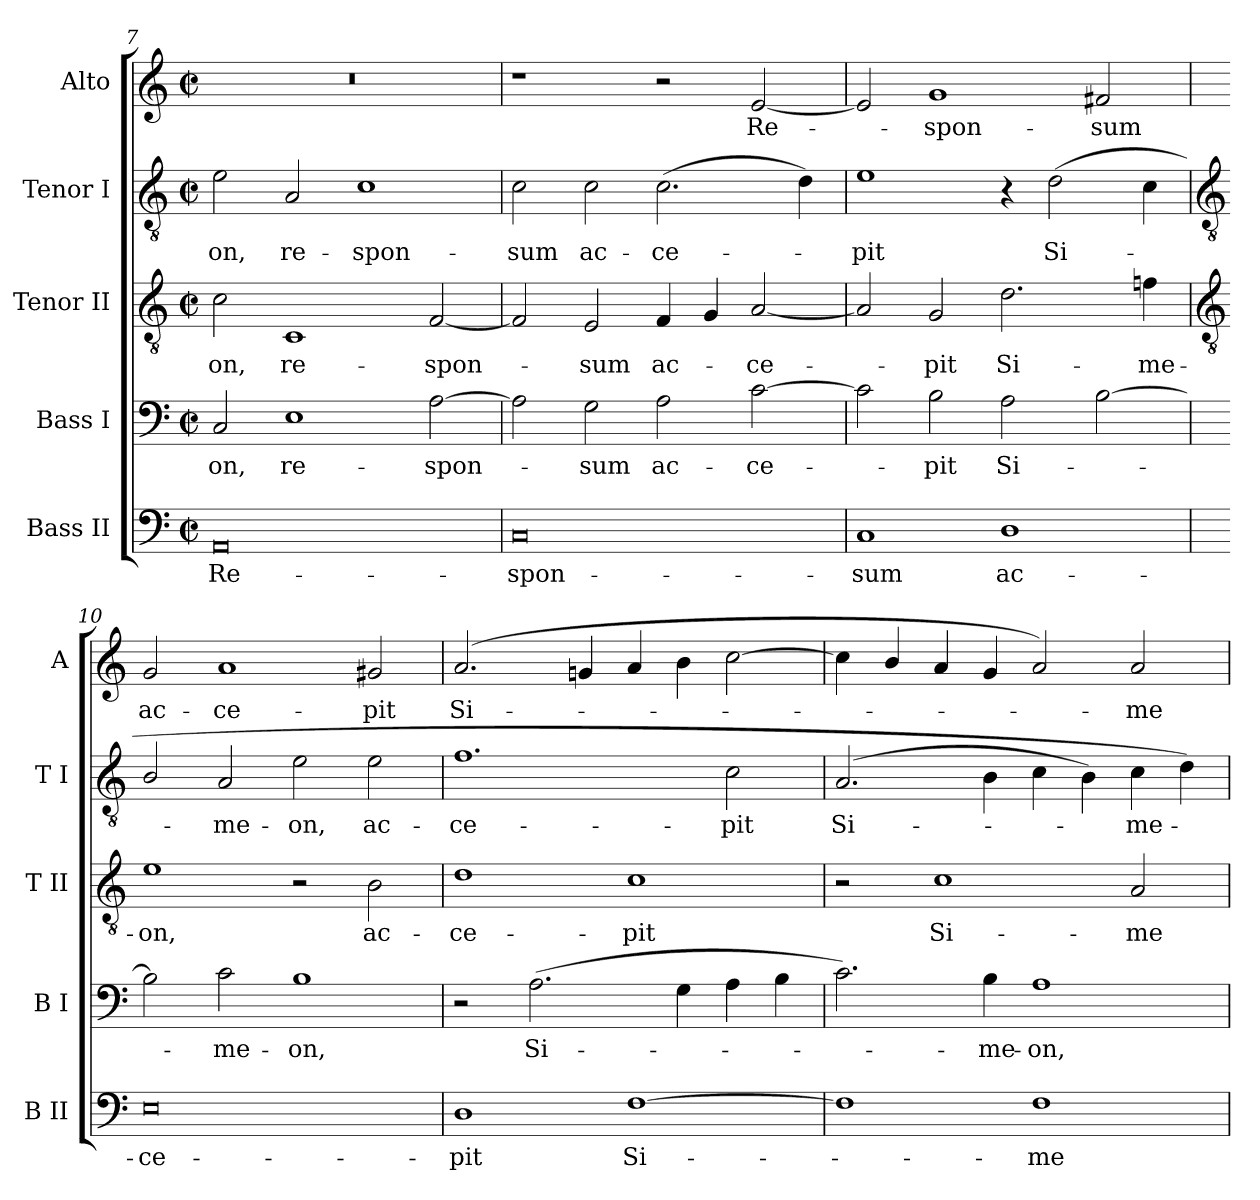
**kern	**text	**kern	**text	**kern	**text	**kern	**text	**kern	**text
*part5	*part5	*part4	*part4	*part3	*part3	*part2	*part2	*part1	*part1
*staff5	*staff5	*staff4	*staff4	*staff3	*staff3	*staff2	*staff2	*staff1	*staff1
*I"Bass II	*	*I"Bass I	*	*I"Tenor II	*	*I"Tenor I	*	*I"Alto	*
*I'B II	*	*I'B I	*	*I'T II	*	*I'T I	*	*I'A	*
*clefF4	*	*clefF4	*	*clefGv2	*	*clefGv2	*	*clefG2	*
*k[]	*	*k[]	*	*k[]	*	*k[]	*	*k[]	*
*C:	*	*C:	*	*C:	*	*C:	*	*C:	*
*M4/2	*	*M4/2	*	*M4/2	*	*M4/2	*	*M4/2	*
*met(c|)	*	*met(c|)	*	*met(c|)	*	*met(c|)	*	*met(c|)	*
=7	=7	=7	=7	=7	=7	=7	=7	=7	=7
!	!LO:LY:b	!	!LO:LY:b	!	!LO:LY:b	!	!LO:LY:b	!	!
0AA	Re-	2C	-on,	2c	-on,	2e	-on,	0r	.
!	!	!	!LO:LY:b	!	!LO:LY:b	!	!LO:LY:b	!	!
.	.	1E	re-	1C	re-	2A	re-	.	.
!	!	!	!	!	!	!	!LO:LY:b	!	!
.	.	.	.	.	.	1c	-spon-	.	.
!	!	!	!LO:LY:b	!	!LO:LY:b	!	!	!	!
.	.	[2A	-spon-	[2F	-spon-	.	.	.	.
=8	=8	=8	=8	=8	=8	=8	=8	=8	=8
!	!LO:LY:b	!	!	!	!	!	!LO:LY:b	!	!
0C	-spon-	2A]	.	2F]	.	2c	-sum	1r	.
!	!	!	!LO:LY:b	!	!LO:LY:b	!	!LO:LY:b	!	!
.	.	2G	sum	2E	sum	2c	ac-	.	.
!	!	!	!LO:LY:b	!	!LO:LY:b	!	!LO:LY:b	!	!
.	.	2A	ac-	4F	ac-	(>2.c	-ce-	2r	.
.	.	.	.	4G	.	.	.	.	.
!	!	!	!LO:LY:b	!	!LO:LY:b	!	!	!	!LO:LY:b
.	.	[2c	-ce-	[2A	ce-	.	.	[2e	Re-
.	.	.	.	.	.	4d)	.	.	.
=9	=9	=9	=9	=9	=9	=9	=9	=9	=9
!	!LO:LY:b	!	!	!	!	!	!LO:LY:b	!	!
1C	-sum	2c]	.	2A]	.	1e	pit	2e]	.
!	!	!	!LO:LY:b	!	!LO:LY:b	!	!	!	!LO:LY:b
.	.	2B	pit	2G	pit	.	.	1g	spon-
!	!LO:LY:b	!	!LO:LY:b	!	!LO:LY:b	!	!	!	!
1D	ac-	2A	Si-	2.d	Si-	4r	.	.	.
!	!	!	!	!	!	!	!LO:LY:b	!	!
.	.	.	.	.	.	(>2d	Si-	.	.
!	!	!	!	!	!	!	!	!	!LO:LY:b
.	.	[2B	.	.	.	.	.	2f#X	-sum
!	!	!	!	!	!LO:LY:b	!	!	!	!
.	.	.	.	4fn	-me-	4c	.	.	.
!!LO:LB:g=z
=10	=10	=10	=10	=10	=10	=10	=10	=10	=10
*	*	*	*	*clefGv2	*	*clefGv2	*	*	*
!	!LO:LY:b	!	!	!	!LO:LY:b	!	!	!	!LO:LY:b
0E	-ce-	2B]	.	1e	-on,	2B/	.	2g	ac-
!	!	!	!LO:LY:b	!	!	!	!LO:LY:b	!	!LO:LY:b
.	.	2c	me-	.	.	2A	me-	1a	-ce-
!	!	!	!LO:LY:b	!	!	!	!LO:LY:b	!	!
.	.	1B	-on,	2r	.	2e	-on,	.	.
!	!	!	!	!	!LO:LY:b	!	!LO:LY:b	!	!LO:LY:b
.	.	.	.	2B	ac-	2e	ac-	2g#X	-pit
=11	=11	=11	=11	=11	=11	=11	=11	=11	=11
!	!LO:LY:b	!	!	!	!LO:LY:b	!	!LO:LY:b	!	!LO:LY:b
1D	-pit	2r	.	1d	-ce-	1.f	-ce-	(<2.a	Si-
!	!	!	!LO:LY:b	!	!	!	!	!	!
.	.	(>2.A	Si-	.	.	.	.	.	.
.	.	.	.	.	.	.	.	4gn	.
!	!LO:LY:b	!	!	!	!LO:LY:b	!	!	!	!
[1F	Si-	.	.	1c	-pit	.	.	4a	.
.	.	4G	.	.	.	.	.	4b	.
!	!	!	!	!	!	!	!LO:LY:b	!	!
.	.	4A	.	.	.	2c	-pit	[2cc	.
.	.	4B	.	.	.	.	.	.	.
=12	=12	=12	=12	=12	=12	=12	=12	=12	=12
!	!	!	!	!	!	!	!LO:LY:b	!	!
1F]	.	2.c)	.	2r	.	(>2.A	Si-	4cc]	.
.	.	.	.	.	.	.	.	4b/	.
!	!	!	!	!	!LO:LY:b	!	!	!	!
.	.	.	.	1c	Si-	.	.	4a	.
!	!	!	!LO:LY:b	!	!	!	!	!	!
.	.	4B	me-	.	.	4B	.	4g	.
!	!LO:LY:b	!	!LO:LY:b	!	!	!	!	!	!
1F	me-	1A	-on,	.	.	4c	.	2a)	.
.	.	.	.	.	.	4B)	.	.	.
!	!	!	!	!	!LO:LY:b	!	!LO:LY:b	!	!LO:LY:b
.	.	.	.	2A	-me-	4c	me-	2a	me-
.	.	.	.	.	.	4d)	.	.	.
=	=	=	=	=	=	=	=	=	=
*-	*-	*-	*-	*-	*-	*-	*-	*-	*-
